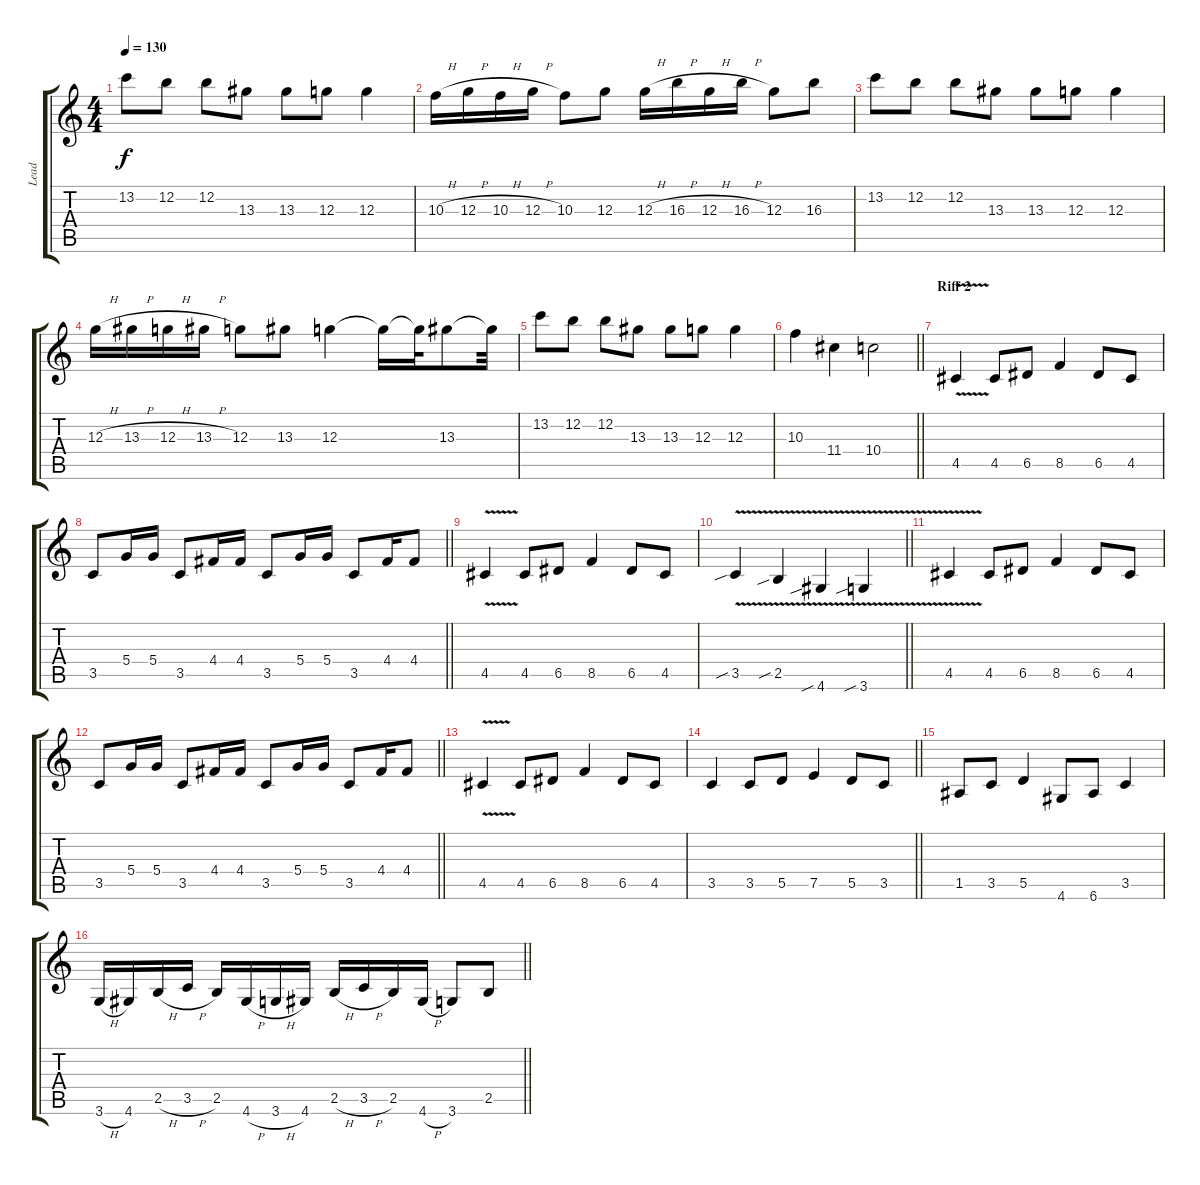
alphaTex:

\track ("Lead" "Lead") {instrument overdrivenguitar}
\staff {score tabs}
\tuning (E4 B3 G3 D3 A2 E2) {hide}
\ts (4 4)
\tempo 130
\clef g2
\ks c
13.2.8{dy f} 12.2.8 12.2.8 13.3.8 13.3.8 12.3.8 12.3.4 |
10.3{h}.16 12.3{h}.16 10.3{h}.16 12.3{h}.16 10.3.8 12.3.8 12.3{h}.16 16.3{h}.16 12.3{h}.16 16.3{h}.16 12.3.8 16.3.8 |
13.2.8 12.2.8 12.2.8 13.3.8 13.3.8 12.3.8 12.3.4 |
12.3{h}.16 13.3{h}.16 12.3{h}.16 13.3{h}.16 12.3.8 13.3.8 12.3.4 12.3{t}.16 12.3{t}.32 13.3.8 13.3{t}.32 |
13.2.8 12.2.8 12.2.8 13.3.8 13.3.8 12.3.8 12.3.4 |
\barLineRight lightlight
10.3.4 11.4.4 10.4.2 |
\section ("" "Riff 2")
4.5{v}.4 4.5.8 6.5.8 8.5.4 6.5.8 4.5.8 |
\barLineRight lightlight
3.5.8 5.4.16 5.4.16 3.5.8 4.4.16 4.4.16 3.5.8 5.4.16 5.4.16 3.5.8 4.4.16 4.4.8 |
4.5{v}.4 4.5.8 6.5.8 8.5.4 6.5.8 4.5.8 |
\barLineRight lightlight
3.5{v sib}.4 2.5{v sib}.4 4.6{v sib}.4 3.6{v sib}.4 |
4.5{v}.4 4.5.8 6.5.8 8.5.4 6.5.8 4.5.8 |
\barLineRight lightlight
3.5.8 5.4.16 5.4.16 3.5.8 4.4.16 4.4.16 3.5.8 5.4.16 5.4.16 3.5.8 4.4.16 4.4.8 |
4.5{v}.4 4.5.8 6.5.8 8.5.4 6.5.8 4.5.8 |
\barLineRight lightlight
3.5.4 3.5.8 5.5.8 7.5.4 5.5.8 3.5.8 |
1.5.8 3.5.8 5.5.4 4.6.8 6.6.8 3.5.4 |
\barLineRight lightlight
3.6{h}.16 4.6.16 2.5{h}.16 3.5{h}.16 2.5.16 4.6{h}.16 3.6{h}.16 4.6.16 2.5{h}.16 3.5{h}.16 2.5.16 4.6{h}.16 3.6.8 2.5.8
